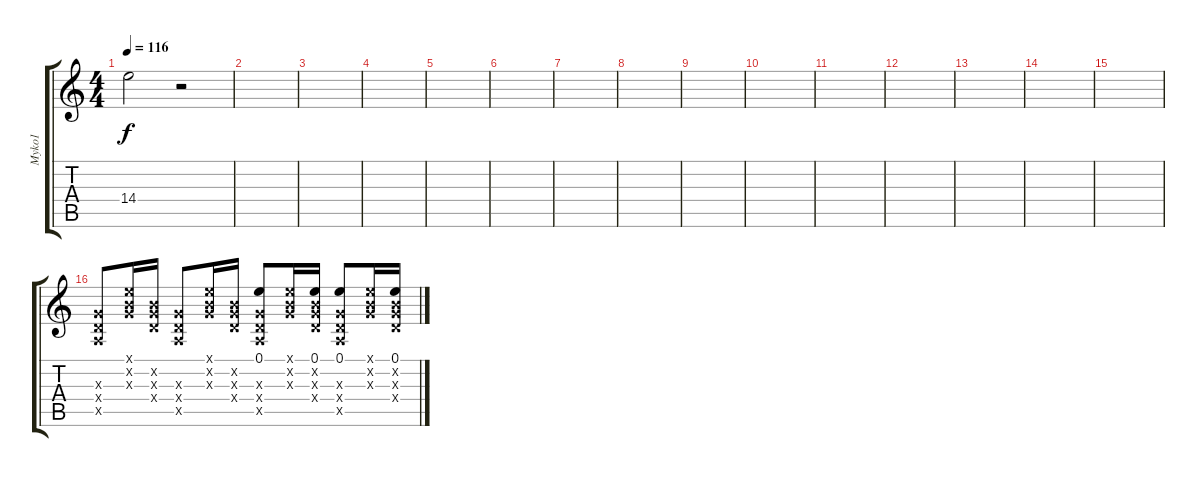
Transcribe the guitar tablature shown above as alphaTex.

\track ("Myko1" "Myko1") {instrument overdrivenguitar}
\staff {score tabs}
\tuning (E4 B3 G3 D3 A2 E2) {hide}
\ts (4 4)
\tempo 116
\clef g2
\ks c
14.4{t}.2{dy f} r.2 |
|
|
|
|
|
|
|
|
|
|
|
|
|
|
(0.3{x} 0.4{x} 0.5{x}).8 (0.1{x} 0.2{x} 0.3{x}).16 (0.2{x} 0.3{x} 0.4{x}).16 (0.3{x} 0.4{x} 0.5{x}).8 (0.1{x} 0.2{x} 0.3{x}).16 (0.2{x} 0.3{x} 0.4{x}).16 (0.1 0.3{x} 0.4{x} 0.5{x}).8 (0.1{x} 0.2{x} 0.3{x}).16 (0.1 0.2{x} 0.3{x} 0.4{x}).16 (0.1 0.3{x} 0.4{x} 0.5{x}).8 (0.1{x} 0.2{x} 0.3{x}).16 (0.1 0.2{x} 0.3{x} 0.4{x}).16
